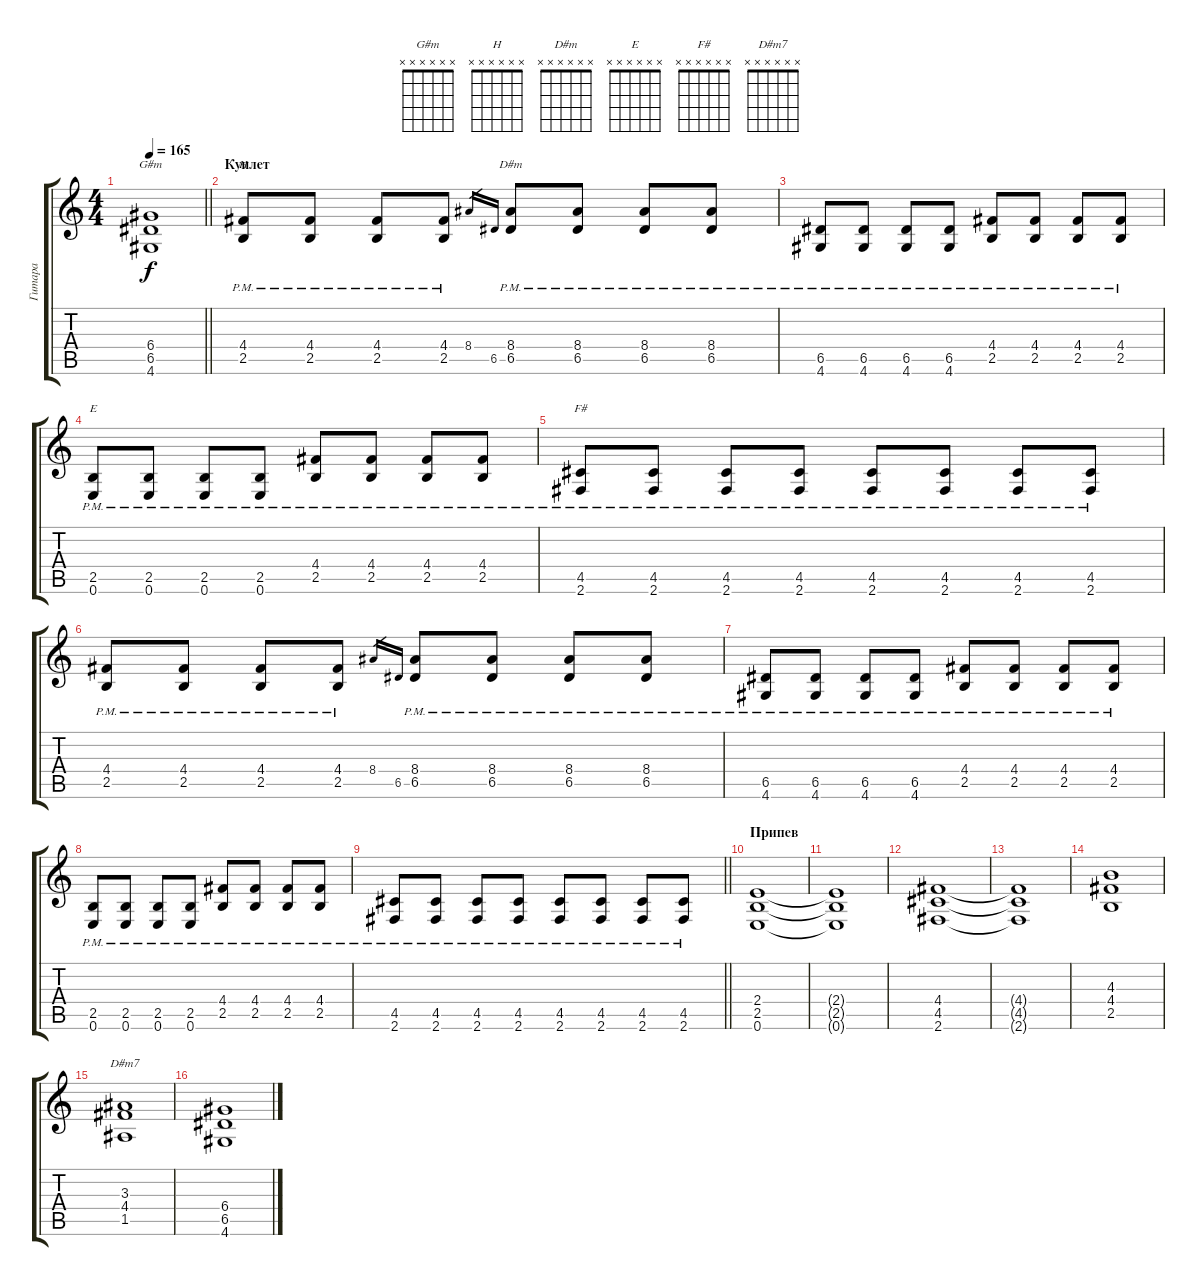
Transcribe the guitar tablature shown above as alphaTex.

\track ("Гитара" "Гитара") {instrument distortionguitar}
\staff {score tabs}
\tuning (E4 B3 G3 D3 A2 E2) {hide}
\chord ("G#m" x x x x x x)
\chord ("H" x x x x x x)
\chord ("D#m" x x x x x x)
\chord ("E" x x x x x x)
\chord ("F#" x x x x x x)
\chord ("D#m7" x x x x x x)
\ts (4 4)
\tempo 165
\clef g2
\barLineRight lightlight
\ks c
(6.4 6.5 4.6).1{ch "G#m" dy f} |
\section ("" "Куплет")
(4.4{pm} 2.5{pm}).8{ch "H"} (4.4{pm} 2.5{pm}).8 (4.4{pm} 2.5{pm}).8 (4.4{pm} 2.5{pm}).8 8.4.16{gr} 6.5.16{gr} (8.4{pm} 6.5{pm}).8{ch "D#m"} (8.4{pm} 6.5{pm}).8 (8.4{pm} 6.5{pm}).8 (8.4{pm} 6.5{pm}).8 |
(6.5{pm} 4.6{pm}).8 (6.5{pm} 4.6{pm}).8 (6.5{pm} 4.6{pm}).8 (6.5{pm} 4.6{pm}).8 (4.4{pm} 2.5{pm}).8 (4.4{pm} 2.5{pm}).8 (4.4{pm} 2.5{pm}).8 (4.4{pm} 2.5{pm}).8 |
(2.5{pm} 0.6{pm}).8{ch "E"} (2.5{pm} 0.6{pm}).8 (2.5{pm} 0.6{pm}).8 (2.5{pm} 0.6{pm}).8 (4.4{pm} 2.5{pm}).8 (4.4{pm} 2.5{pm}).8 (4.4{pm} 2.5{pm}).8 (4.4{pm} 2.5{pm}).8 |
(4.5{pm} 2.6{pm}).8{ch "F#"} (4.5{pm} 2.6{pm}).8 (4.5{pm} 2.6{pm}).8 (4.5{pm} 2.6{pm}).8 (4.5{pm} 2.6{pm}).8 (4.5{pm} 2.6{pm}).8 (4.5{pm} 2.6{pm}).8 (4.5{pm} 2.6{pm}).8 |
(4.4{pm} 2.5{pm}).8 (4.4{pm} 2.5{pm}).8 (4.4{pm} 2.5{pm}).8 (4.4{pm} 2.5{pm}).8 8.4.16{gr} 6.5.16{gr} (8.4{pm} 6.5{pm}).8 (8.4{pm} 6.5{pm}).8 (8.4{pm} 6.5{pm}).8 (8.4{pm} 6.5{pm}).8 |
(6.5{pm} 4.6{pm}).8 (6.5{pm} 4.6{pm}).8 (6.5{pm} 4.6{pm}).8 (6.5{pm} 4.6{pm}).8 (4.4{pm} 2.5{pm}).8 (4.4{pm} 2.5{pm}).8 (4.4{pm} 2.5{pm}).8 (4.4{pm} 2.5{pm}).8 |
(2.5{pm} 0.6{pm}).8 (2.5{pm} 0.6{pm}).8 (2.5{pm} 0.6{pm}).8 (2.5{pm} 0.6{pm}).8 (4.4{pm} 2.5{pm}).8 (4.4{pm} 2.5{pm}).8 (4.4{pm} 2.5{pm}).8 (4.4{pm} 2.5{pm}).8 |
\barLineRight lightlight
(4.5{pm} 2.6{pm}).8 (4.5{pm} 2.6{pm}).8 (4.5{pm} 2.6{pm}).8 (4.5{pm} 2.6{pm}).8 (4.5{pm} 2.6{pm}).8 (4.5{pm} 2.6{pm}).8 (4.5{pm} 2.6{pm}).8 (4.5{pm} 2.6{pm}).8 |
\section ("" "Припев")
(2.4 2.5 0.6).1 |
(2.4{t} 2.5{t} 0.6{t}).1 |
(4.4 4.5 2.6).1 |
(4.4{t} 4.5{t} 2.6{t}).1 |
(4.3 4.4 2.5).1 |
(3.3 4.4 1.5).1{ch "D#m7"} |
(6.4 6.5 4.6).1
